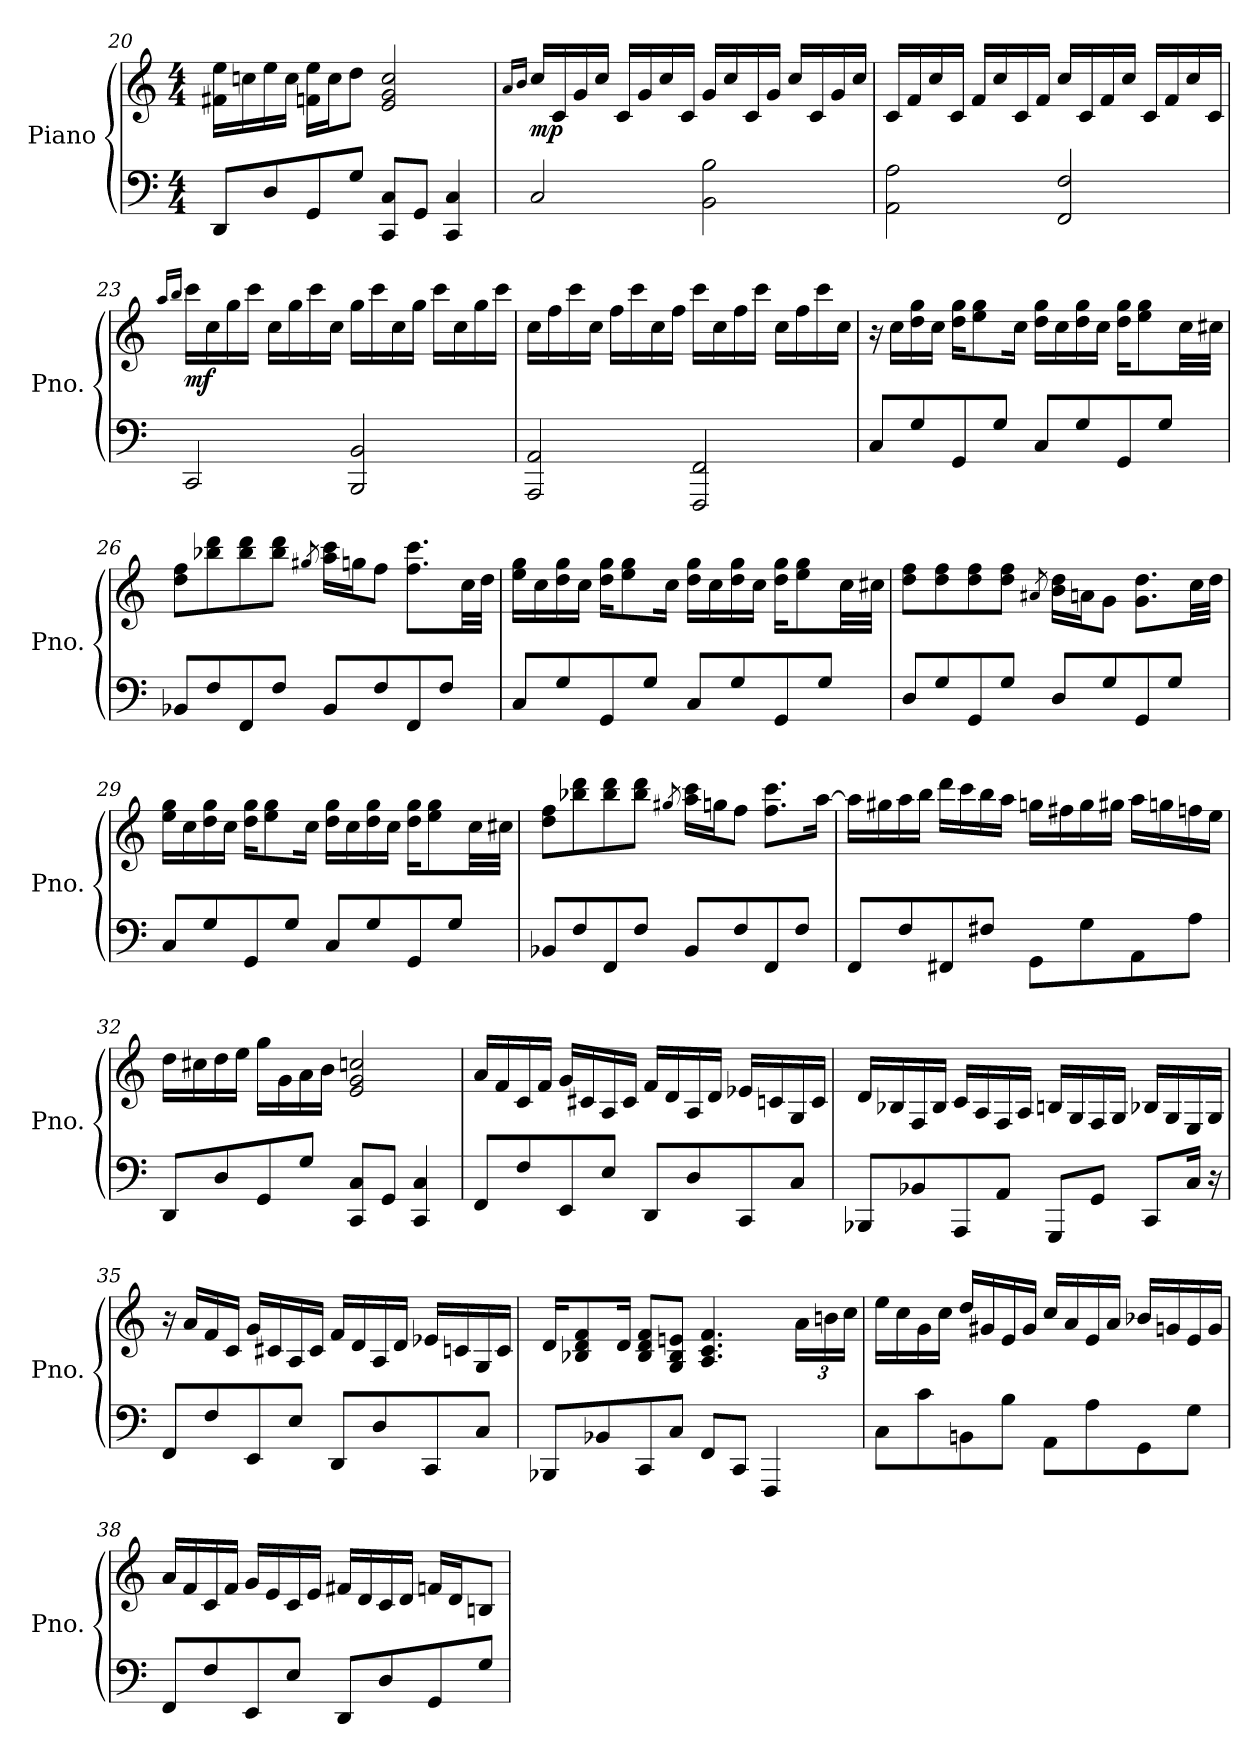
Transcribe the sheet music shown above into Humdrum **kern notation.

**kern	**kern	**dynam
*part1	*part1	*part1
*staff2	*staff1	*staff1/2
*I"Piano	*	*
*I'Pno.	*	*
*clefF4	*clefG2	*
*k[]	*k[]	*
*M4/4	*M4/4	*
=20	=20	=20
8DD/L	16f#X\ 16ee\LL	.
.	16ccn\	.
8D/	16ee\	.
.	16cc\JJ	.
8GG/	16fn\ 16ee\LL	.
.	16cc\J	.
8G/J	8dd\J	.
8CC/ 8C/L	2e/ 2g/ 2cc/	.
8GG/J	.	.
4CC/ 4C/	.	.
=21	=21	=21
.	16qa/LL	.
.	16qb/JJ	.
!	!	!LO:DY:b
2C/	16cc/LL	mp
.	16c/	.
.	16g/	.
.	16cc/JJ	.
.	16c/LL	.
.	16g/	.
.	16cc/	.
.	16c/JJ	.
2BB\ 2B\	16g/LL	.
.	16cc/	.
.	16c/	.
.	16g/JJ	.
.	16cc/LL	.
.	16c/	.
.	16g/	.
.	16cc/JJ	.
!!LO:LB:g=z
=22	=22	=22
2AA\ 2A\	16c/LL	.
.	16f/	.
.	16cc/	.
.	16c/JJ	.
.	16f/LL	.
.	16cc/	.
.	16c/	.
.	16f/JJ	.
2FF/ 2F/	16cc/LL	.
.	16c/	.
.	16f/	.
.	16cc/JJ	.
.	16c/LL	.
.	16f/	.
.	16cc/	.
.	16c/JJ	.
=23	=23	=23
.	16qaa/LL	.
.	16qbb/JJ	.
!	!	!LO:DY:b
2CC/	16ccc\LL	mf
.	16cc\	.
.	16gg\	.
.	16ccc\JJ	.
.	16cc\LL	.
.	16gg\	.
.	16ccc\	.
.	16cc\JJ	.
2BBB/ 2BB/	16gg\LL	.
.	16ccc\	.
.	16cc\	.
.	16gg\JJ	.
.	16ccc\LL	.
.	16cc\	.
.	16gg\	.
.	16ccc\JJ	.
=24	=24	=24
2AAA/ 2AA/	16cc\LL	.
.	16ff\	.
.	16ccc\	.
.	16cc\JJ	.
.	16ff\LL	.
.	16ccc\	.
.	16cc\	.
.	16ff\JJ	.
2FFF/ 2FF/	16ccc\LL	.
.	16cc\	.
.	16ff\	.
.	16ccc\JJ	.
.	16cc\LL	.
.	16ff\	.
.	16ccc\	.
.	16cc\JJ	.
!!LO:LB:g=z
=25	=25	=25
8C/L	16r	.
.	16cc\LL	.
8G/	16dd\ 16gg\	.
.	16cc\JJ	.
8GG/	16dd\ 16gg\KL	.
.	8ee\ 8gg\	.
8G/J	.	.
.	16cc\Jk	.
8C/L	16dd\ 16gg\LL	.
.	16cc\	.
8G/	16dd\ 16gg\	.
.	16cc\JJ	.
8GG/	16dd\ 16gg\KL	.
.	8ee\ 8gg\	.
8G/J	.	.
.	32cc\LL	.
.	32cc#X\JJJ	.
=26	=26	=26
8BB-X/L	8dd\ 8ff\L	.
8F/	8bb-X\ 8ddd\	.
8FF/	8bb-\ 8ddd\	.
8F/J	8bb-\ 8ddd\J	.
.	8qgg#X/	.
8BB-/L	16aa\ 16ccc\LL	.
.	16ggn\J	.
8F/	8ff\J	.
8FF/	8.ff\ 8.ccc\L	.
8F/J	.	.
.	32cc\LL	.
.	32dd\JJJ	.
=27	=27	=27
8C/L	16ee\ 16gg\LL	.
.	16cc\	.
8G/	16dd\ 16gg\	.
.	16cc\JJ	.
8GG/	16dd\ 16gg\KL	.
.	8ee\ 8gg\	.
8G/J	.	.
.	16cc\Jk	.
8C/L	16dd\ 16gg\LL	.
.	16cc\	.
8G/	16dd\ 16gg\	.
.	16cc\JJ	.
8GG/	16dd\ 16gg\KL	.
.	8ee\ 8gg\	.
8G/J	.	.
.	32cc\LL	.
.	32cc#X\JJJ	.
!!LO:PB:g=z
=28	=28	=28
8D/L	8dd\ 8ff\L	.
8G/	8dd\ 8ff\	.
8GG/	8dd\ 8ff\	.
8G/J	8dd\ 8ff\J	.
.	8qa#X/	.
8D/L	16b\ 16dd\LL	.
.	16an\J	.
8G/	8g\J	.
8GG/	8.g\ 8.dd\L	.
8G/J	.	.
.	32cc\LL	.
.	32dd\JJJ	.
=29	=29	=29
8C/L	16ee\ 16gg\LL	.
.	16cc\	.
8G/	16dd\ 16gg\	.
.	16cc\JJ	.
8GG/	16dd\ 16gg\KL	.
.	8ee\ 8gg\	.
8G/J	.	.
.	16cc\Jk	.
8C/L	16dd\ 16gg\LL	.
.	16cc\	.
8G/	16dd\ 16gg\	.
.	16cc\JJ	.
8GG/	16dd\ 16gg\KL	.
.	8ee\ 8gg\	.
8G/J	.	.
.	32cc\LL	.
.	32cc#X\JJJ	.
=30	=30	=30
8BB-X/L	8dd\ 8ff\L	.
8F/	8bb-X\ 8ddd\	.
8FF/	8bb-\ 8ddd\	.
8F/J	8bb-\ 8ddd\J	.
.	8qgg#X/	.
8BB-/L	16aa\ 16ccc\LL	.
.	16ggn\J	.
8F/	8ff\J	.
8FF/	8.ff\ 8.ccc\L	.
8F/J	.	.
.	[16aa\Jk	.
!!LO:LB:g=z
=31	=31	=31
8FF/L	16aa\LL]	.
.	16gg#X\	.
8F/	16aa\	.
.	16bb\JJ	.
8FF#X/	16ddd\LL	.
.	16ccc\	.
8F#X/J	16bb\	.
.	16aa\JJ	.
8GG\L	16ggn\LL	.
.	16ff#X\	.
8G\	16gg\	.
.	16gg#X\JJ	.
8AA\	16aa\LL	.
.	16ggn\	.
8A\J	16ffn\	.
.	16ee\JJ	.
=32	=32	=32
8DD/L	16dd\LL	.
.	16cc#X\	.
8D/	16dd\	.
.	16ee\JJ	.
8GG/	16gg\LL	.
.	16g\	.
8G/J	16a\	.
.	16b\JJ	.
8CC/ 8C/L	2e/ 2g/ 2ccn/	.
8GG/J	.	.
4CC/ 4C/	.	.
!!LO:LB:g=z
=33	=33	=33
8FF/L	16a/LL	.
.	16f/	.
8F/	16c/	.
.	16f/JJ	.
8EE/	16g/LL	.
.	16c#X/	.
8E/J	16A/	.
.	16c#/JJ	.
8DD/L	16f/LL	.
.	16d/	.
8D/	16A/	.
.	16d/JJ	.
8CC/	16e-X/LL	.
.	16cn/	.
8C/J	16G/	.
.	16c/JJ	.
=34	=34	=34
8BBB-X/L	16d/LL	.
.	16B-X/	.
8BB-X/	16F/	.
.	16B-/JJ	.
8AAA/	16c/LL	.
.	16A/	.
8AA/J	16F/	.
.	16A/JJ	.
8GGG/L	16Bn/LL	.
.	16G/	.
8GG/J	16F/	.
.	16G/JJ	.
8CC/L	16B-X/LL	.
.	16G/	.
16C/Jk	16E/	.
16r	16G/JJ	.
!!LO:LB:g=z
=35	=35	=35
8FF/L	16r	.
.	16a/LL	.
8F/	16f/	.
.	16c/JJ	.
8EE/	16g/LL	.
.	16c#X/	.
8E/J	16A/	.
.	16c#/JJ	.
8DD/L	16f/LL	.
.	16d/	.
8D/	16A/	.
.	16d/JJ	.
8CC/	16e-X/LL	.
.	16cn/	.
8C/J	16G/	.
.	16c/JJ	.
=36	=36	=36
8BBB-X/L	16d/KL	.
.	8B-X/ 8d/ 8f/	.
8BB-X/	.	.
.	16d/Jk	.
8CC/	8B-/ 8d/ 8f/L	.
8C/J	8G/ 8B-/ 8en/J	.
8FF/L	4.A/ 4.c/ 4.f/	.
8CC/J	.	.
4FFF/	.	.
*	*Xbrackettup	*
.	24a\LL	.
.	24bn\	.
.	24cc\JJ	.
!!LO:LB:g=z
=37	=37	=37
8C\L	16ee\LL	.
.	16cc\	.
8c\	16g\	.
.	16cc\JJ	.
8BBn\	16dd/LL	.
.	16g#X/	.
8B\J	16e/	.
.	16g#/JJ	.
8AA\L	16cc/LL	.
.	16a/	.
8A\	16e/	.
.	16a/JJ	.
8GG\	16b-X/LL	.
.	16gn/	.
8G\J	16e/	.
.	16g/JJ	.
=38	=38	=38
8FF/L	16a/LL	.
.	16f/	.
8F/	16c/	.
.	16f/JJ	.
8EE/	16g/LL	.
.	16e/	.
8E/J	16c/	.
.	16e/JJ	.
8DD/L	16f#X/LL	.
.	16d/	.
8D/	16c/	.
.	16d/JJ	.
8GG/	16fn/LL	.
.	16d/J	.
8G/J	8Bn/J	.
=	=	=
*-	*-	*-
